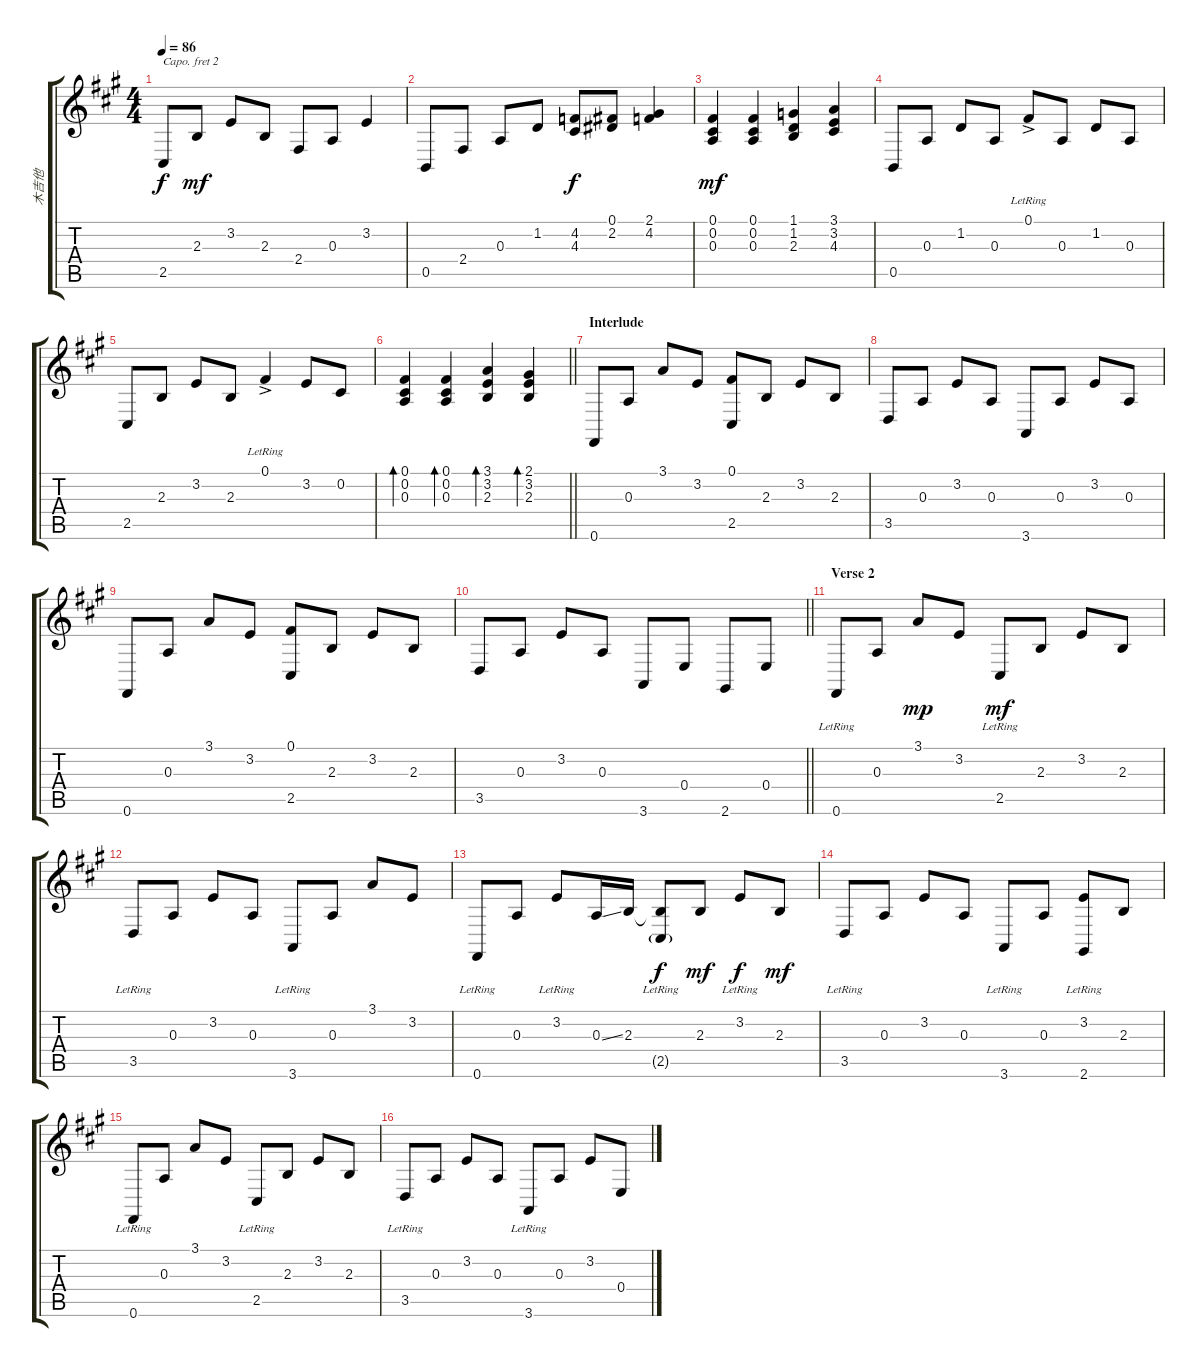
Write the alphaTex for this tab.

\track ("木吉他" "木吉他") {instrument violin}
\staff {score tabs}
\capo 2
\tuning (E4 B3 G3 D3 A2 E2) {hide}
\ts (4 4)
\tempo 86
\clef g2
\ks a
2.5.8{dy f} 2.3.8{dy mf} 3.2.8 2.3.8 2.4.8 0.3.8 3.2.4 |
0.5.8 2.4.8 0.3.8 1.2.8 (4.2 4.3).8{dy f} (0.1 2.2).8 (2.1 4.2).4 |
(0.1 0.2 0.3).4{dy mf} (0.1 0.2 0.3).4 (1.1 1.2 2.3).4 (3.1 3.2 4.3).4 |
0.5.8 0.3.8 1.2.8 0.3.8 0.1{ac lr}.8 0.3.8 1.2.8 0.3.8 |
2.5.8 2.3.8 3.2.8 2.3.8 0.1{ac lr}.4 3.2.8 0.2.8 |
\barLineRight lightlight
(0.1 0.2 0.3).4{bd 30} (0.1 0.2 0.3).4{bd 30} (3.1 3.2 2.3).4{bd 30} (2.1 3.2 2.3).4{bd 30} |
\section ("" "Interlude")
0.6.8 0.3.8 3.1.8 3.2.8 (0.1 2.5).8 2.3.8 3.2.8 2.3.8 |
3.5.8 0.3.8 3.2.8 0.3.8 3.6.8 0.3.8 3.2.8 0.3.8 |
0.6.8 0.3.8 3.1.8 3.2.8 (0.1 2.5).8 2.3.8 3.2.8 2.3.8 |
\barLineRight lightlight
3.5.8 0.3.8 3.2.8 0.3.8 3.6.8 0.4.8 2.6.8 0.4.8 |
\section ("" "Verse 2")
0.6{lr}.8 0.3.8 3.1.8{dy mp} 3.2.8 2.5{lr}.8{dy mf} 2.3.8 3.2.8 2.3.8 |
3.5{lr}.8 0.3.8 3.2.8 0.3.8 3.6{lr}.8 0.3.8 3.1.8 3.2.8 |
0.6{lr}.8 0.3.8 3.2{lr}.8 0.3{ss}.16 2.3.16 (2.3{t} 2.5{g lr}).8{dy f} 2.3.8{dy mf} 3.2{lr}.8{dy f} 2.3.8{dy mf} |
3.5{lr}.8 0.3.8 3.2.8 0.3.8 3.6{lr}.8 0.3.8 (3.2 2.6{lr}).8 2.3.8 |
0.6{lr}.8 0.3.8 3.1.8 3.2.8 2.5{lr}.8 2.3.8 3.2.8 2.3.8 |
3.5{lr}.8 0.3.8 3.2.8 0.3.8 3.6{lr}.8 0.3.8 3.2.8 0.4.8
